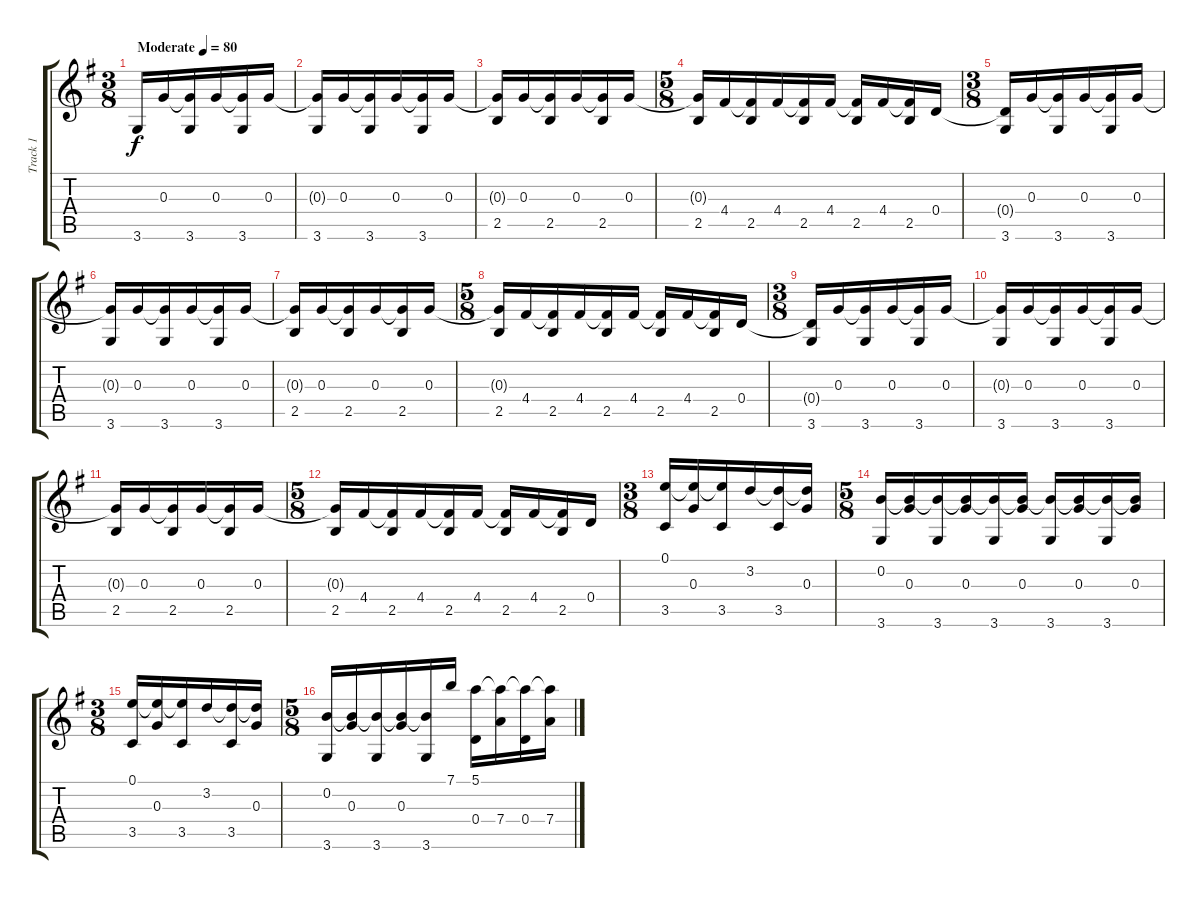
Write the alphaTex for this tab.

\track ("Track 1" "Track 1") {instrument acousticguitarsteel}
\staff {score tabs}
\tuning (E4 B3 G3 D3 A2 E2) {hide}
\ts (3 8)
\tempo (80 "Moderate")
\clef g2
\ks g
3.6.16{dy f instrument acousticguitarsteel} 0.3.16 (0.3{t} 3.6).16 0.3.16 (0.3{t} 3.6).16 0.3.16 |
(0.3{t} 3.6).16 0.3.16 (0.3{t} 3.6).16 0.3.16 (0.3{t} 3.6).16 0.3.16 |
(0.3{t} 2.5).16 0.3.16 (0.3{t} 2.5).16 0.3.16 (0.3{t} 2.5).16 0.3.16 |
\ts (5 8)
(0.3{t} 2.5).16 4.4.16 (4.4{t} 2.5).16 4.4.16 (4.4{t} 2.5).16 4.4.16 (4.4{t} 2.5).16 4.4.16 (4.4{t} 2.5).16 0.4.16 |
\ts (3 8)
(0.4{t} 3.6).16 0.3.16 (0.3{t} 3.6).16 0.3.16 (0.3{t} 3.6).16 0.3.16 |
(0.3{t} 3.6).16 0.3.16 (0.3{t} 3.6).16 0.3.16 (0.3{t} 3.6).16 0.3.16 |
(0.3{t} 2.5).16 0.3.16 (0.3{t} 2.5).16 0.3.16 (0.3{t} 2.5).16 0.3.16 |
\ts (5 8)
(0.3{t} 2.5).16 4.4.16 (4.4{t} 2.5).16 4.4.16 (4.4{t} 2.5).16 4.4.16 (4.4{t} 2.5).16 4.4.16 (4.4{t} 2.5).16 0.4.16 |
\ts (3 8)
(0.4{t} 3.6).16 0.3.16 (0.3{t} 3.6).16 0.3.16 (0.3{t} 3.6).16 0.3.16 |
(0.3{t} 3.6).16 0.3.16 (0.3{t} 3.6).16 0.3.16 (0.3{t} 3.6).16 0.3.16 |
(0.3{t} 2.5).16 0.3.16 (0.3{t} 2.5).16 0.3.16 (0.3{t} 2.5).16 0.3.16 |
\ts (5 8)
(0.3{t} 2.5).16 4.4.16 (4.4{t} 2.5).16 4.4.16 (4.4{t} 2.5).16 4.4.16 (4.4{t} 2.5).16 4.4.16 (4.4{t} 2.5).16 0.4.16 |
\ts (3 8)
(0.1 3.5).16 (0.1{t} 0.3).16 (0.1{t} 3.5).16 3.2.16 (3.2{t} 3.5).16 (3.2{t} 0.3).16 |
\ts (5 8)
(0.2 3.6).16 (0.2{t} 0.3).16 (0.2{t} 3.6).16 (0.2{t} 0.3).16 (0.2{t} 3.6).16 (0.2{t} 0.3).16 (0.2{t} 3.6).16 (0.2{t} 0.3).16 (0.2{t} 3.6).16 (0.2{t} 0.3).16 |
\ts (3 8)
(0.1 3.5).16 (0.1{t} 0.3).16 (0.1{t} 3.5).16 3.2.16 (3.2{t} 3.5).16 (3.2{t} 0.3).16 |
\ts (5 8)
(0.2 3.6).16 (0.2{t} 0.3).16 (0.2{t} 3.6).16 (0.2{t} 0.3).16 (0.2{t} 3.6).16 7.1.16 (5.1 0.4).16 (5.1{t} 7.4).16 (5.1{t} 0.4).16 (5.1{t} 7.4).16
